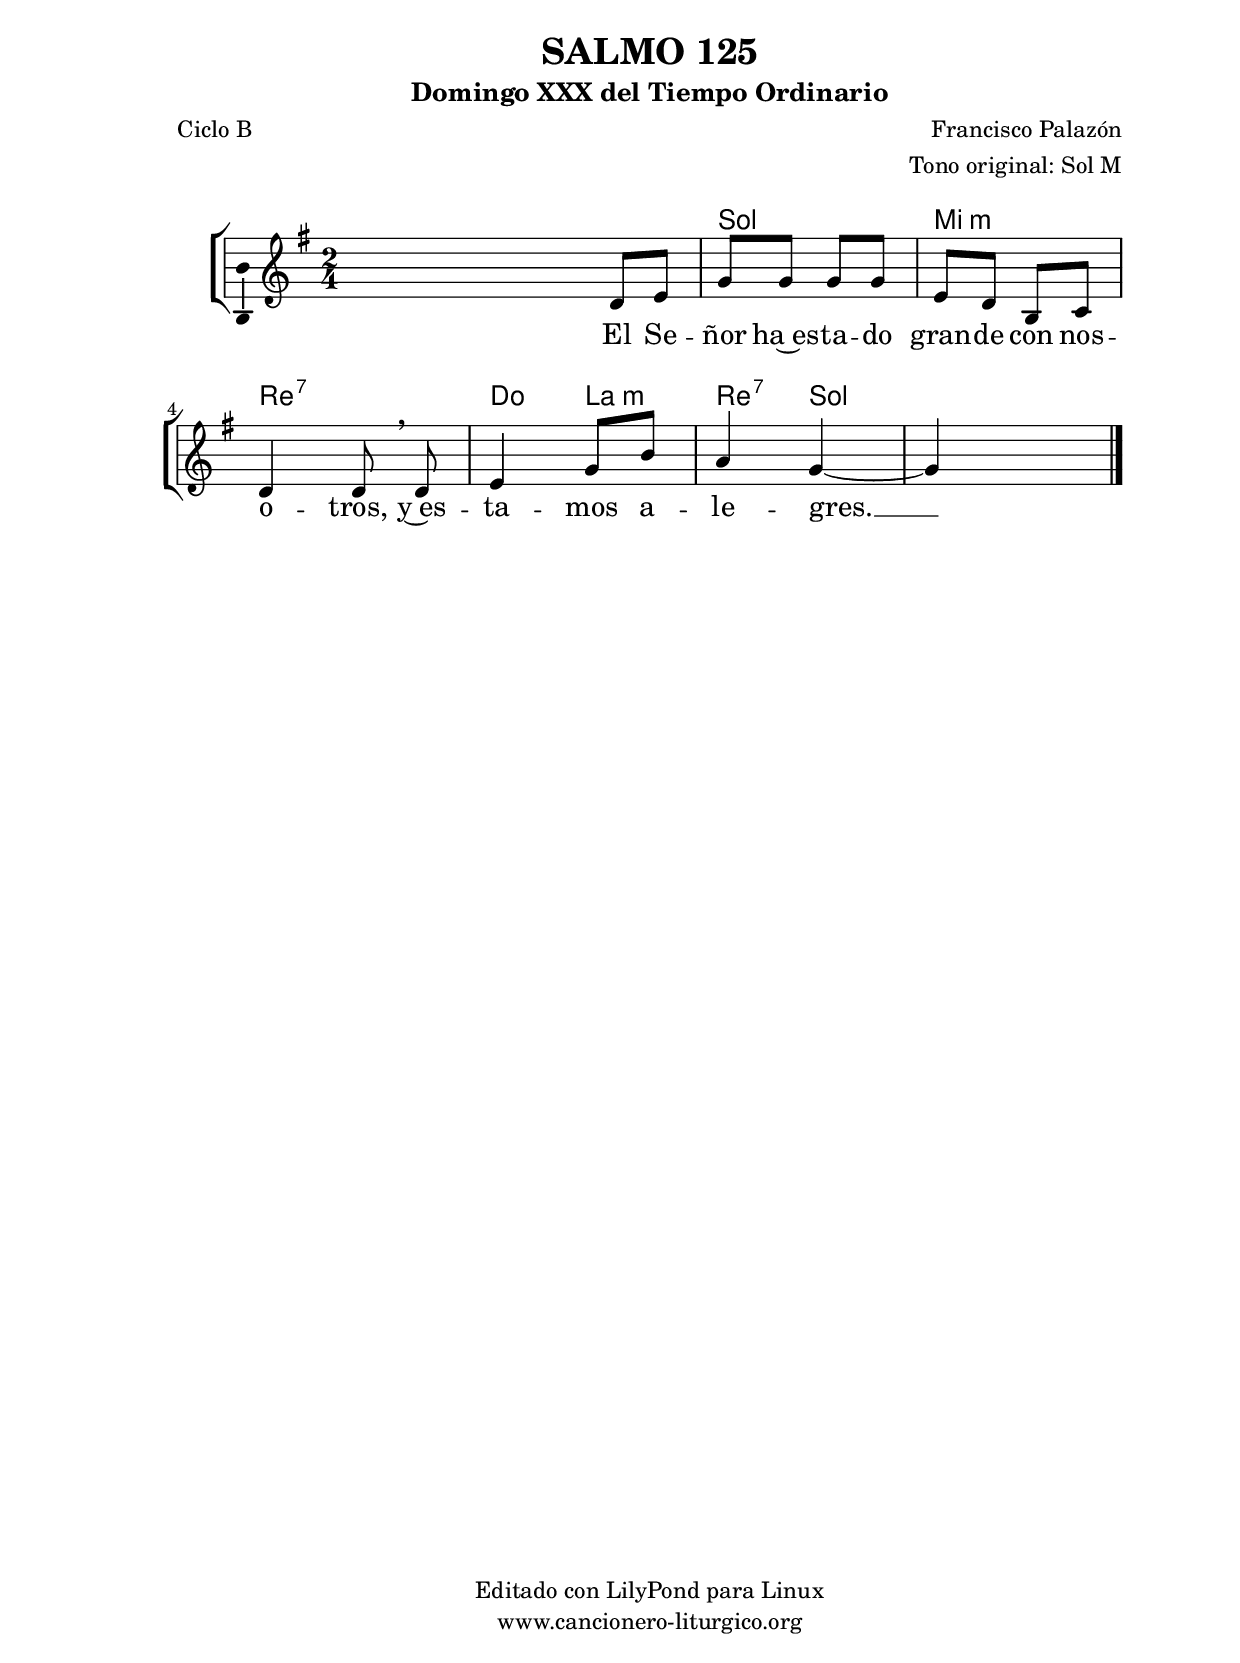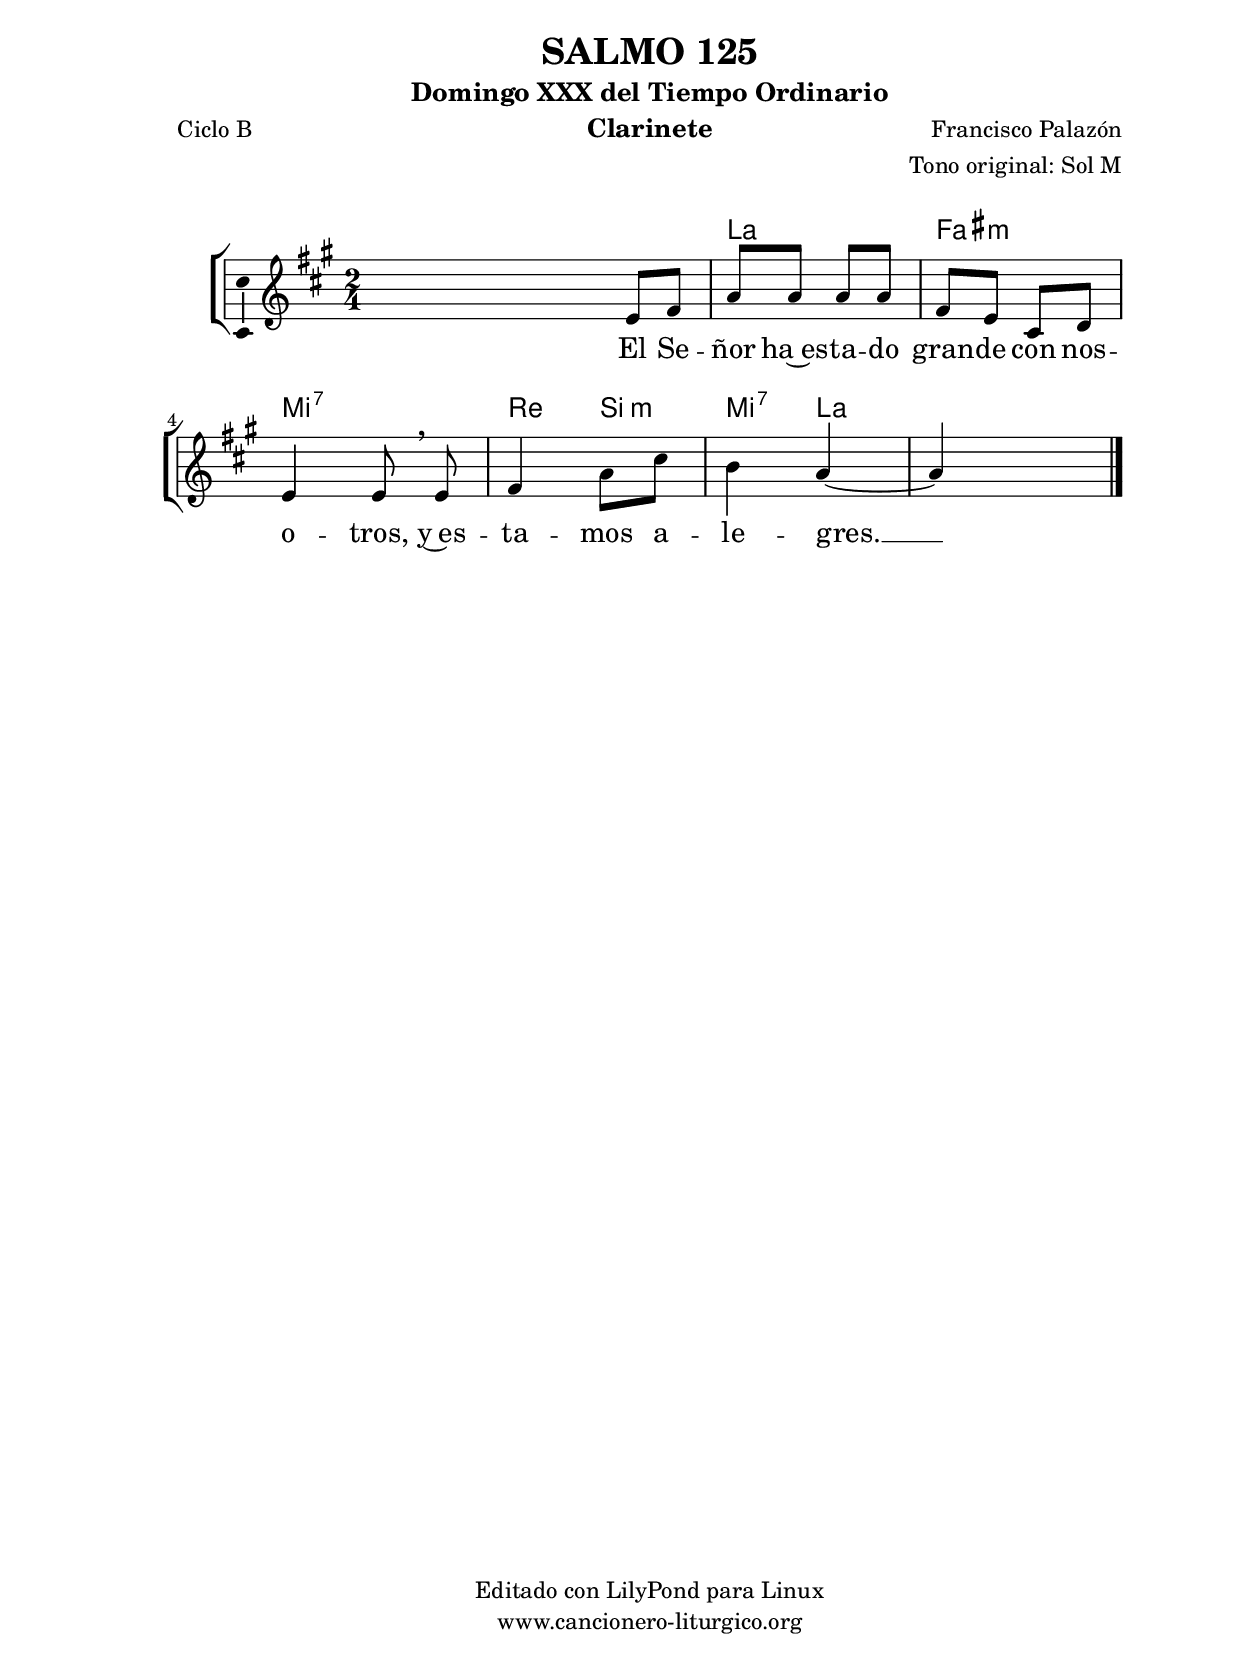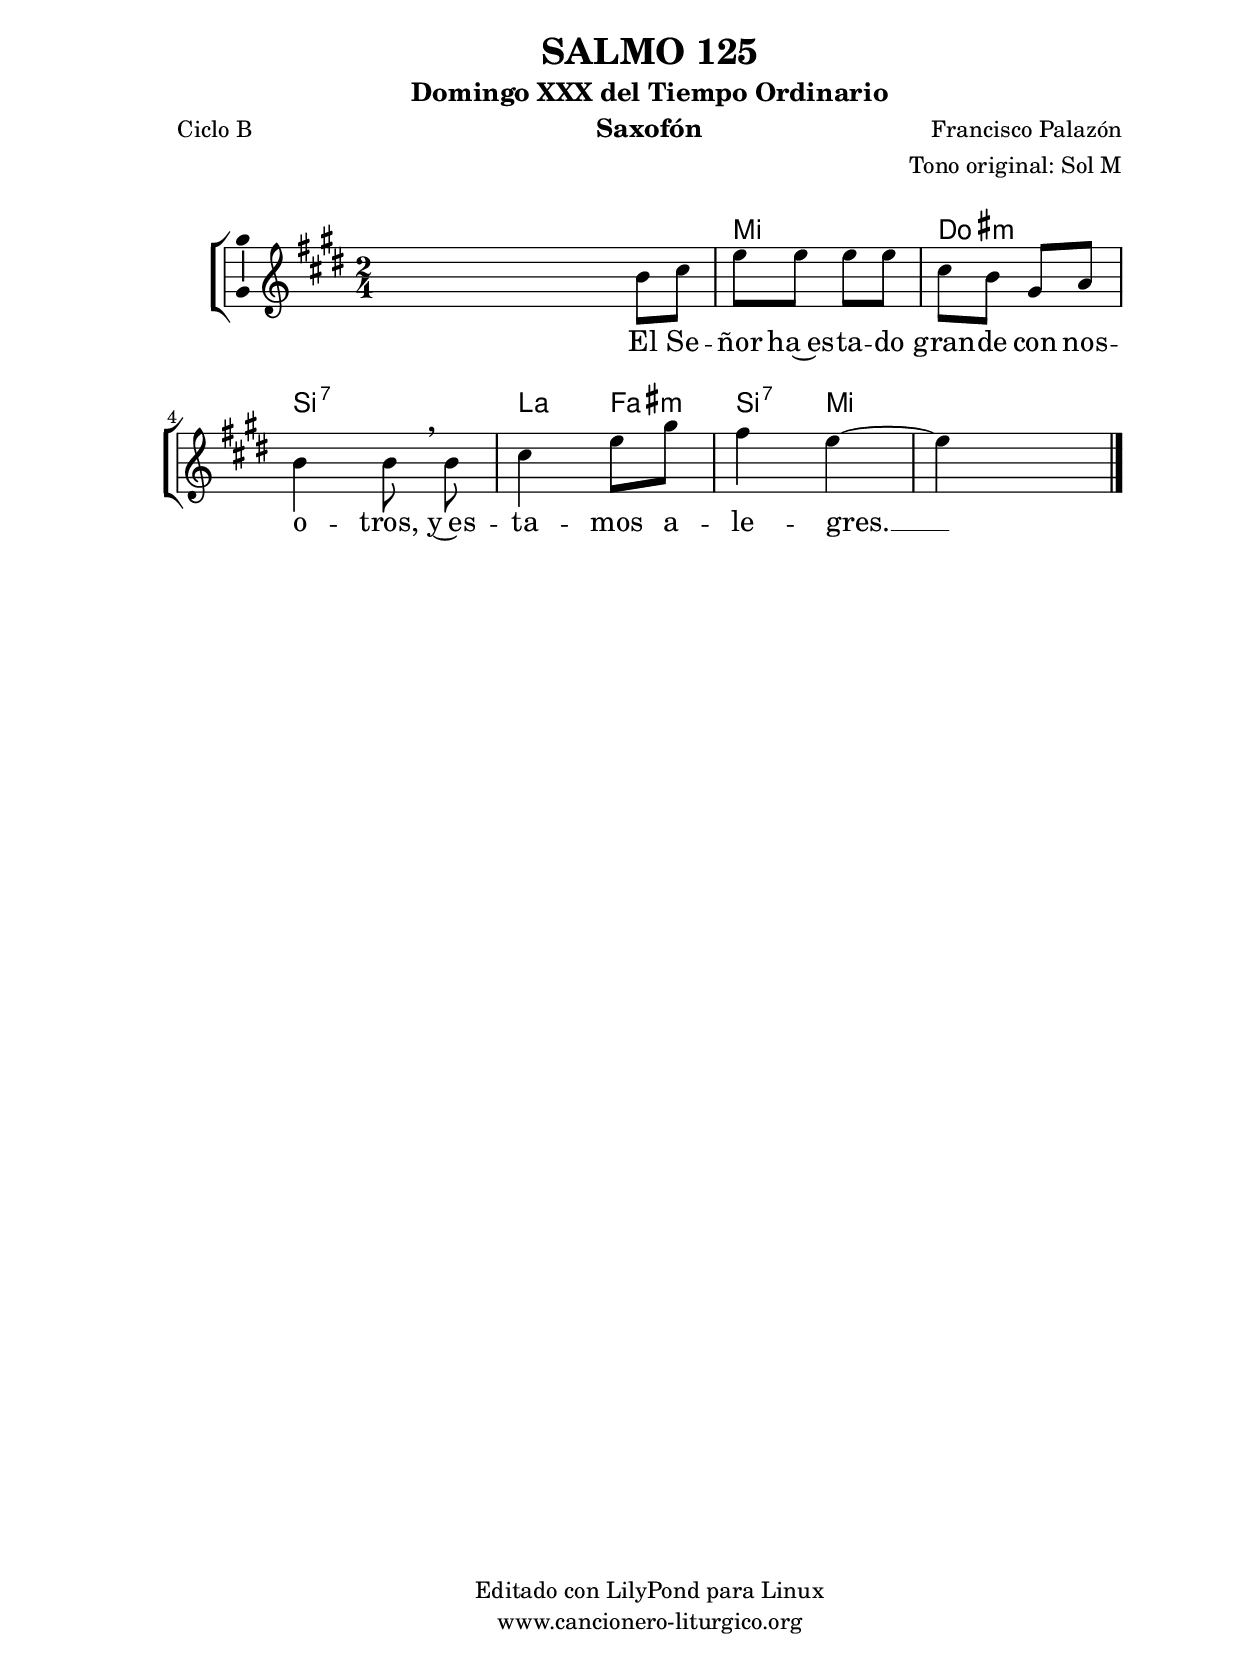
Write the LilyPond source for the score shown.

%
%para convertir .midi en .wav:
%timidity filename.midi -Ow -o finename.wav
%
%
%Para convertir de .wav a .mp3:
%lame -h -m j filename.wav
%
%
%para escuchar el midi:
%timidity nombrefichero.midi
%


%versión de lilypond para la que se ha escrito esta partitura:
\version "2.16.0"

	%Tamaño papel
	#(set-default-paper-size "a4")
	%Tamaño partitura
	#(set-global-staff-size 20)
	%No responde al pulsar sobre una nota
	#(ly:set-option 'point-and-click #f)

%parámetros del encabezamiento:
\header {
	title = "SALMO 125"
	subtitle = "Domingo XXX del Tiempo Ordinario"
	composer = "Francisco Palazón"
	poet = "Ciclo B"
	meter = ""
	arranger = "Tono original: Sol M"
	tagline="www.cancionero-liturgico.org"
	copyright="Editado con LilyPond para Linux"
	tiempo = "Ordinario"
	usos = "Salmo"
	letra = "El Señor ha estado grande con nosotros, y estamos alegres."
	}

%parámetros asociados al papel:
\paper  {
	oddHeaderMarkup = \markup {\fill-line { \on-the-fly #not-first-page \fromproperty #'header:title \on-the-fly #not-first-page \fromproperty #'header:composer }}
	evenHeaderMarkup = \markup {\fill-line { \fromproperty #'header:composer \fromproperty #'header:title }}
	#(set-paper-size "a4")
	print-page-number = ##f
	first-page-number = 1
	print-first-page-number = ##f
%	head-separation = 3.0 \cm
	top-margin = 2.0 \cm
	bottom-margin = 0.5\cm
%%%	bottom-margin = -1.0\cm
	left-margin = 3.0 \cm
	line-width = 16.0 \cm 
	indent = 8\mm
	interscoreline = 2.\mm
	between-system-space = 15\mm
%	para que las partituras no llenen la hoja:
	ragged-bottom = ##t
%	idem para la última hoja:
	ragged-last-bottom = ##f
%	para que las partituras llenen el ancho del papel:
	ragged-last = ##f
	after-title-space = 2.5 \cm
%page-count=1
%system-count=8

	%Flexible Vertical Spacing
%	markup-markup-spacing =
%	#'((basic-distance . 15) (minimum-distance . 15) (padding . 3))
	markup-system-spacing =
	#'((basic-distance . 15) (minimum-distance . 15) (padding . 3))
	system-system-spacing =
	#'((basic-distance . 15) (minimum-distance . 15) (padding . 3))
	score-system-spacing =
	#'((basic-distance . 15) (minimum-distance . 15) (padding . 5))
%	top-system-spacing = % header
%	#'((basic-distance . 8) (minimum-distance . 0) (padding . 3))
%	top-markup-spacing =
%	#'((basic-distance . 20) (minimum-distance . 20) (padding . 3))
	last-bottom-spacing = % footer
	#'((basic-distance . 5) (minimum-distance . 5) (padding . 3))
%	score-markup-spacing =
%	#'((basic-distance . 16) (minimum-distance . 13) (padding . 3))

	}


%parámetros que afectan a toda la partitura:
global =  {
	%clave de sol (G):
	\clef G
	%armadura:
%	\transpose ees d
	\key g \major
	\tempo 4=90
	\set Score.tempoHideNote = ##t
	}


acordes = {
	\italianChords
	\chordmode {
%	\transpose ees d
{

s2 g2 e:m d:7 c4 a:m d:7 g s2

	}
	}
}

melodia = 
%\transpose ees d
{
	\relative c'{

\time 2/4
s4 d8 e
g8 g g g
e8 d b c
d4 d8 \breathe d8
e4 g8 b
a4 g~
g4 s4

	\bar "|."
	}
	}


texto = \lyricmode {
El Se -- ñor ha~es -- ta -- do gran -- de con nos -- o -- tros, y~es -- ta -- mos a -- le -- gres. __
	}


acordesStaff = \context ChordNames = acordesStaff <<
	\set chordChanges = ##t
	\acordes
	>>


vozStaff = \context Voice = vozStaff
\with {\consists "Ambitus_engraver"}
<<
%	\set Staff.instrumentName = ""
%	\set Staff.shortInstrumentName = ""
%	\set Staff.midiInstrument = #"clarinet"
%	\set Staff.midiInstrument = #"cello"
%	\set Staff.midiInstrument = #"flute"
	\set Staff.midiInstrument = #"electric guitar (jazz)"
%	\set Staff.midiInstrument = #"english horn"
%	\set Staff.midiInstrument = #"violin"
%	\set Staff.midiInstrument = #"glockenspiel"
	\set Staff.midiMinimumVolume = #0.7
	\set Staff.midiMaximumVolume = #0.9
	\global
	\melodia
	>>


textoStaff = \context Lyrics = textoStaff <<
	\lyricsto vozStaff \texto
	>>

\book {
	\score {
		\context ChoirStaff {
			\override StaffGroup.SystemStartBracket #'collapse-height = #1
			\override Score.SystemStartBar #'collapse-height = #1
			<<
			\acordesStaff
			\vozStaff
			\textoStaff
			>>
			}
		\layout {
	    		\context {
				\Lyrics
				\override LyricText #'font-size = #2
				}
	   		 \context {
				\Score
				%fontSize = #3
				\override StaffSymbol #'staff-space = #(magstep +3)
				%\override Beam #'thickness = #0.55
				%\override SpacingSpanner #'spacing-increment = #1.0
				%\override Slur #'height-limit = #1.5
				}
			}
		}
	\score {
		\unfoldRepeats
		\context ChoirStaff {
			<<
			\acordesStaff
			\vozStaff
			>>
			}
		\midi {
	  		\context {
	  			\Score
				tempoWholesPerMinute = #(ly:make-moment 70 4)
				}
			}
		}
	}

%Partitura para clarinete
#(define output-suffix "C")
\book {
	\header{
		instrument = "Clarinete"
		}
	\score {
		\context ChoirStaff {
			\override StaffGroup.SystemStartBracket #'collapse-height = #1
			\override Score.SystemStartBar #'collapse-height = #1
\transpose c d
			<<
			\acordesStaff
			\vozStaff
			\textoStaff
			>>
			}
		\layout {
	    		\context {
				\Lyrics
				\override LyricText #'font-size = #2
				}
	   		 \context {
				\Score
				%fontSize = #3
				\override StaffSymbol #'staff-space = #(magstep +3)
				%\override Beam #'thickness = #0.55
				%\override SpacingSpanner #'spacing-increment = #1.0
				%\override Slur #'height-limit = #1.5
				}
			}
		}
	}

%Partitura para saxofón
#(define output-suffix "S")
\book {
	\header{
		instrument = "Saxofón"
		}
	\score {
		\context ChoirStaff {
			\override StaffGroup.SystemStartBracket #'collapse-height = #1
			\override Score.SystemStartBar #'collapse-height = #1
\transpose c a
			<<
			\acordesStaff
			\vozStaff
			\textoStaff
			>>
			}
		\layout {
	    		\context {
				\Lyrics
				\override LyricText #'font-size = #2
				}
	   		 \context {
				\Score
				%fontSize = #3
				\override StaffSymbol #'staff-space = #(magstep +3)
				%\override Beam #'thickness = #0.55
				%\override SpacingSpanner #'spacing-increment = #1.0
				%\override Slur #'height-limit = #1.5
				}
			}
		}
	}

